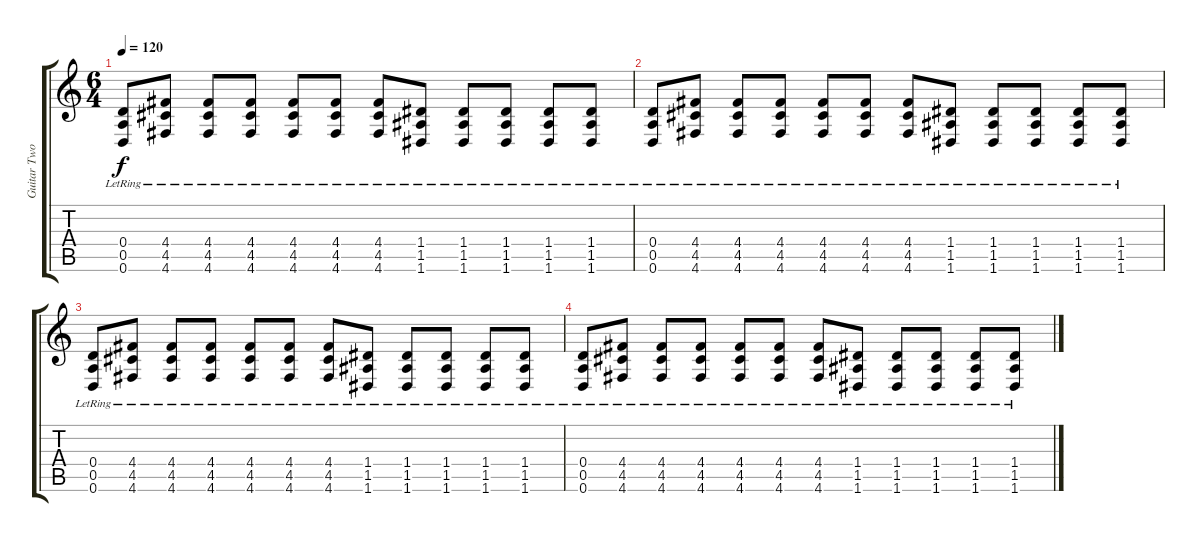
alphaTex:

\track ("Guitar Two" "Guitar Two") {instrument acousticguitarsteel}
\staff {score tabs}
\tuning (E4 B3 G3 D3 A2 D2) {hide}
\ts (6 4)
\tempo 120
\clef g2
\ks c
(0.4 0.5 0.6{lr}).8{dy f} (4.4 4.5 4.6{lr}).8 (4.4 4.5 4.6{lr}).8 (4.4 4.5 4.6{lr}).8 (4.4 4.5 4.6{lr}).8 (4.4 4.5 4.6{lr}).8 (4.4 4.5 4.6{lr}).8 (1.4 1.5 1.6{lr}).8 (1.4 1.5 1.6{lr}).8 (1.4 1.5 1.6{lr}).8 (1.4 1.5 1.6{lr}).8 (1.4 1.5 1.6{lr}).8 |
(0.4 0.5 0.6{lr}).8 (4.4 4.5 4.6{lr}).8 (4.4 4.5 4.6{lr}).8 (4.4 4.5 4.6{lr}).8 (4.4 4.5 4.6{lr}).8 (4.4 4.5 4.6{lr}).8 (4.4 4.5 4.6{lr}).8 (1.4 1.5 1.6{lr}).8 (1.4 1.5 1.6{lr}).8 (1.4 1.5 1.6{lr}).8 (1.4 1.5 1.6{lr}).8 (1.4 1.5 1.6{lr}).8 |
(0.4 0.5 0.6{lr}).8 (4.4 4.5 4.6{lr}).8 (4.4 4.5 4.6{lr}).8 (4.4 4.5 4.6{lr}).8 (4.4 4.5 4.6{lr}).8 (4.4 4.5 4.6{lr}).8 (4.4 4.5 4.6{lr}).8 (1.4 1.5 1.6{lr}).8 (1.4 1.5 1.6{lr}).8 (1.4 1.5 1.6{lr}).8 (1.4 1.5 1.6{lr}).8 (1.4 1.5 1.6{lr}).8 |
(0.4 0.5 0.6{lr}).8 (4.4 4.5 4.6{lr}).8 (4.4 4.5 4.6{lr}).8 (4.4 4.5 4.6{lr}).8 (4.4 4.5 4.6{lr}).8 (4.4 4.5 4.6{lr}).8 (4.4 4.5 4.6{lr}).8 (1.4 1.5 1.6{lr}).8 (1.4 1.5 1.6{lr}).8 (1.4 1.5 1.6{lr}).8 (1.4 1.5 1.6{lr}).8 (1.4 1.5 1.6{lr}).8
